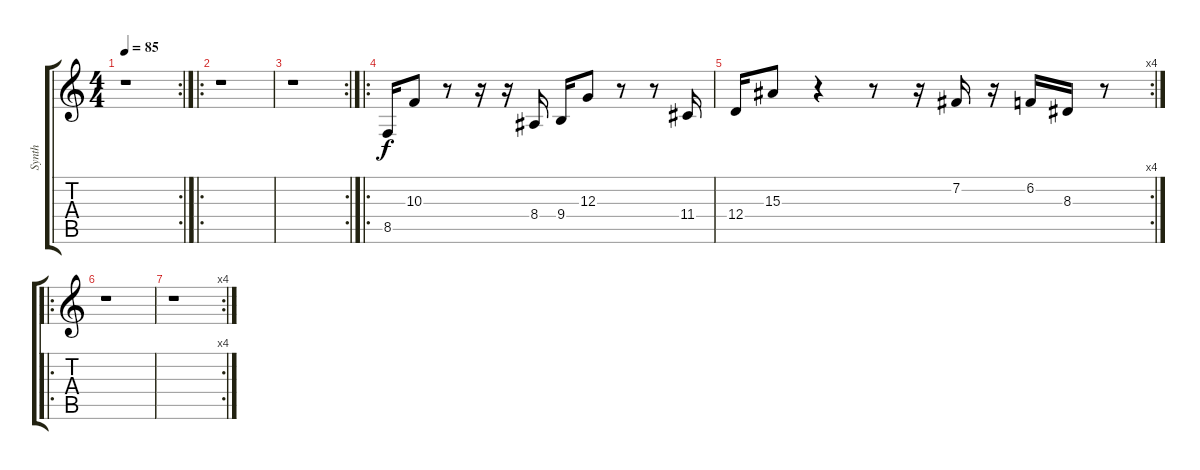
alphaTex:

\track ("Synth" "Synth") {instrument brightacousticpiano}
\staff {score tabs}
\tuning (E4 B3 G3 D3 A2 E2) {hide}
\rc 2
\ts (4 4)
\tempo 85
\clef g2
\ks c
r.1{dy f} |
\ro
r.1 |
\rc 2
r.1 |
\ro
8.5.16 10.3.8 r.8 r.16 r.16 8.4.16 9.4.16 12.3.8 r.8 r.8 11.4.16 |
\rc 4
12.4.16 15.3.8 r.4 r.8 r.16 7.2.16 r.16 6.2.16 8.3.16 r.8 |
\ro
r.1 |
\rc 4
r.1
